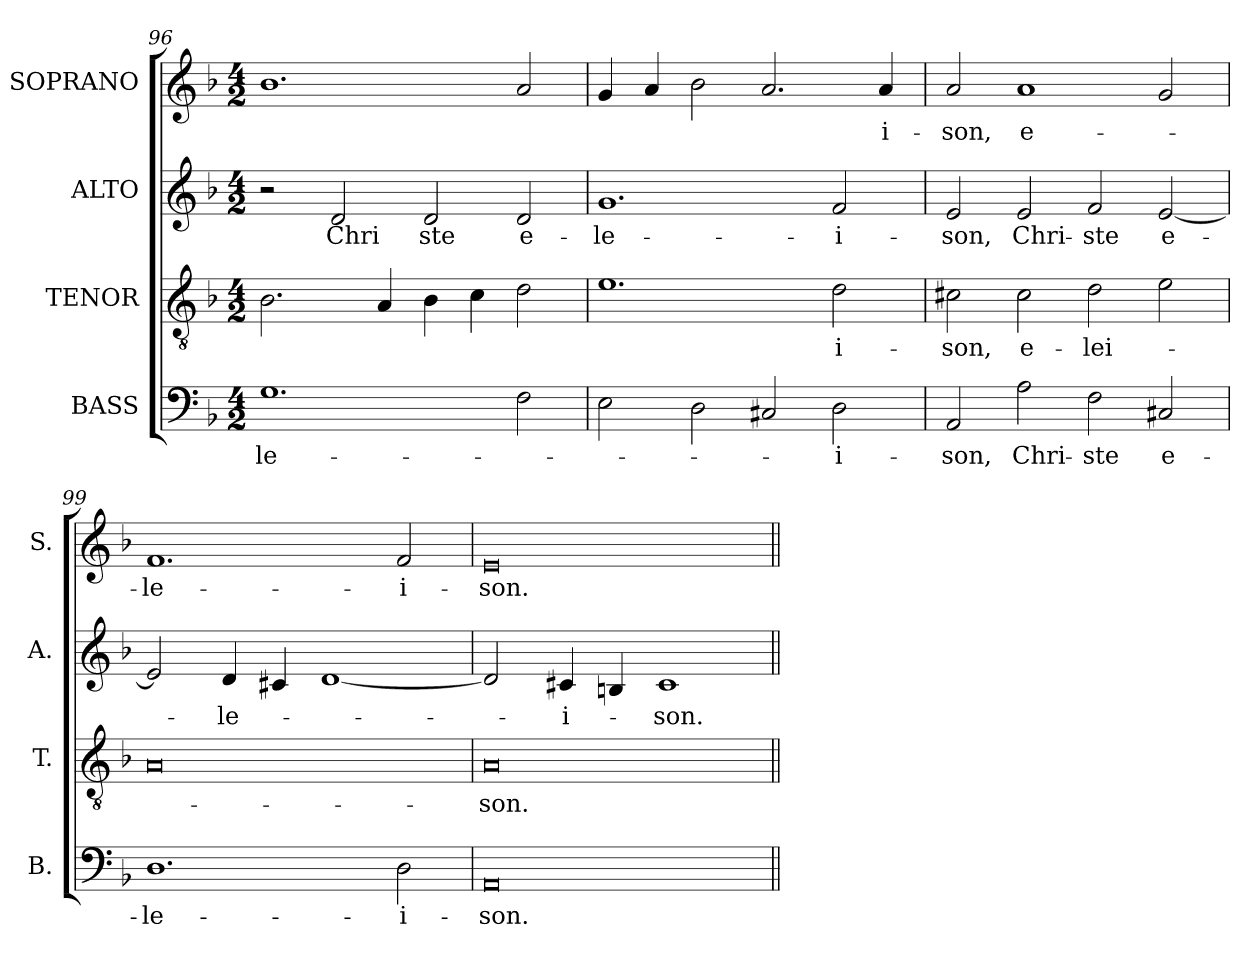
**kern	**text	**kern	**text	**kern	**text	**kern	**text
*part4	*part4	*part3	*part3	*part2	*part2	*part1	*part1
*staff4	*staff4	*staff3	*staff3	*staff2	*staff2	*staff1	*staff1
*I"BASS	*	*I"TENOR	*	*I"ALTO	*	*I"SOPRANO	*
*I'B.	*	*I'T.	*	*I'A.	*	*I'S.	*
*clefF4	*	*clefGv2	*	*clefG2	*	*clefG2	*
*	*	*ITrd7c12	*	*	*	*	*
*k[b-]	*	*k[b-]	*	*k[b-]	*	*k[b-]	*
*F:	*	*F:	*	*F:	*	*F:	*
*M4/2	*	*M4/2	*	*M4/2	*	*M4/2	*
=96	=96	=96	=96	=96	=96	=96	=96
!	!LO:LY:b:color=#000000	!	!	!	!	!	!
1.Gi	-le-	2.BB-i\	.	2r	.	1.b-i	.
!	!	!	!	!	!LO:LY:b:color=#000000	!	!
.	.	.	.	2di/	Chri	.	.
.	.	4AAi/	.	.	.	.	.
!	!	!	!	!	!LO:LY:b:color=#000000	!	!
.	.	4BB-i\	.	2di/	ste	.	.
.	.	4Ci\	.	.	.	.	.
!	!	!	!	!	!LO:LY:b:color=#000000	!	!
2Fi\	.	2Di\	.	2di/	e-	2ai/	.
!!LO:LB:g=z
=97	=97	=97	=97	=97	=97	=97	=97
!	!	!	!	!	!LO:LY:b:color=#000000	!	!
2Ei\	.	1.Ei	.	1.gi	-le-	4gi/	.
.	.	.	.	.	.	4ai/	.
2Di\	.	.	.	.	.	2b-i\	.
2C#Xi/	.	.	.	.	.	2.ai/	.
!	!LO:LY:b:color=#000000	!	!	!	!	!	!
!	!	!	!LO:LY:b:color=#000000	!	!	!	!
!	!	!	!	!	!LO:LY:b:color=#000000	!	!
2Di\	-i-	2Di\	-i-	2fi/	-i-	.	.
!	!	!	!	!	!	!	!LO:LY:b:color=#000000
.	.	.	.	.	.	4ai/	-i-
=98	=98	=98	=98	=98	=98	=98	=98
!	!LO:LY:b:color=#000000	!	!	!	!	!	!
!	!	!	!LO:LY:b:color=#000000	!	!	!	!
!	!	!	!	!	!LO:LY:b:color=#000000	!	!
!	!	!	!	!	!	!	!LO:LY:b:color=#000000
2AAi/	-son,	2C#Xi\	-son,	2ei/	-son,	2ai/	-son,
!	!LO:LY:b:color=#000000	!	!	!	!	!	!
!	!	!	!LO:LY:b:color=#000000	!	!	!	!
!	!	!	!	!	!LO:LY:b:color=#000000	!	!
!	!	!	!	!	!	!	!LO:LY:b:color=#000000
2Ai\	Chri-	2C#i\	e-	2ei/	Chri-	1ai	e-
!	!LO:LY:b:color=#000000	!	!	!	!	!	!
!	!	!	!LO:LY:b:color=#000000	!	!	!	!
!	!	!	!	!	!LO:LY:b:color=#000000	!	!
2Fi\	-ste	2Di\	-lei-	2fi/	-ste	.	.
!	!LO:LY:b:color=#000000	!	!	!	!	!	!
!	!	!	!	!	!LO:LY:b:color=#000000	!	!
2C#Xi/	e-	2Ei\	.	[2ei/	e-	2gi/	.
=99	=99	=99	=99	=99	=99	=99	=99
!	!LO:LY:b:color=#000000	!	!	!	!	!	!
!	!	!	!	!	!	!	!LO:LY:b:color=#000000
1.Di	-le-	0AAi	.	2ei/]	.	1.fi	-le-
!	!	!	!	!	!LO:LY:b:color=#000000	!	!
.	.	.	.	4di/	-le-	.	.
.	.	.	.	4c#Xi/	.	.	.
.	.	.	.	[1di	.	.	.
!	!LO:LY:b:color=#000000	!	!	!	!	!	!
!	!	!	!	!	!	!	!LO:LY:b:color=#000000
2Di\	-i-	.	.	.	.	2fi/	-i-
=100	=100	=100	=100	=100	=100	=100	=100
!	!LO:LY:b:color=#000000	!	!	!	!	!	!
!	!	!	!LO:LY:b:color=#000000	!	!	!	!
!	!	!	!	!	!	!	!LO:LY:b:color=#000000
0AAi	-son.	0AAi	-son.	2di/]	.	0ei	-son.
!	!	!	!	!	!LO:LY:b:color=#000000	!	!
.	.	.	.	4c#Xi/	-i-	.	.
.	.	.	.	4Bni/	.	.	.
!	!	!	!	!	!LO:LY:b:color=#000000	!	!
.	.	.	.	1c#i	-son.	.	.
=||	=||	=||	=||	=||	=||	=||	=||
*-	*-	*-	*-	*-	*-	*-	*-
